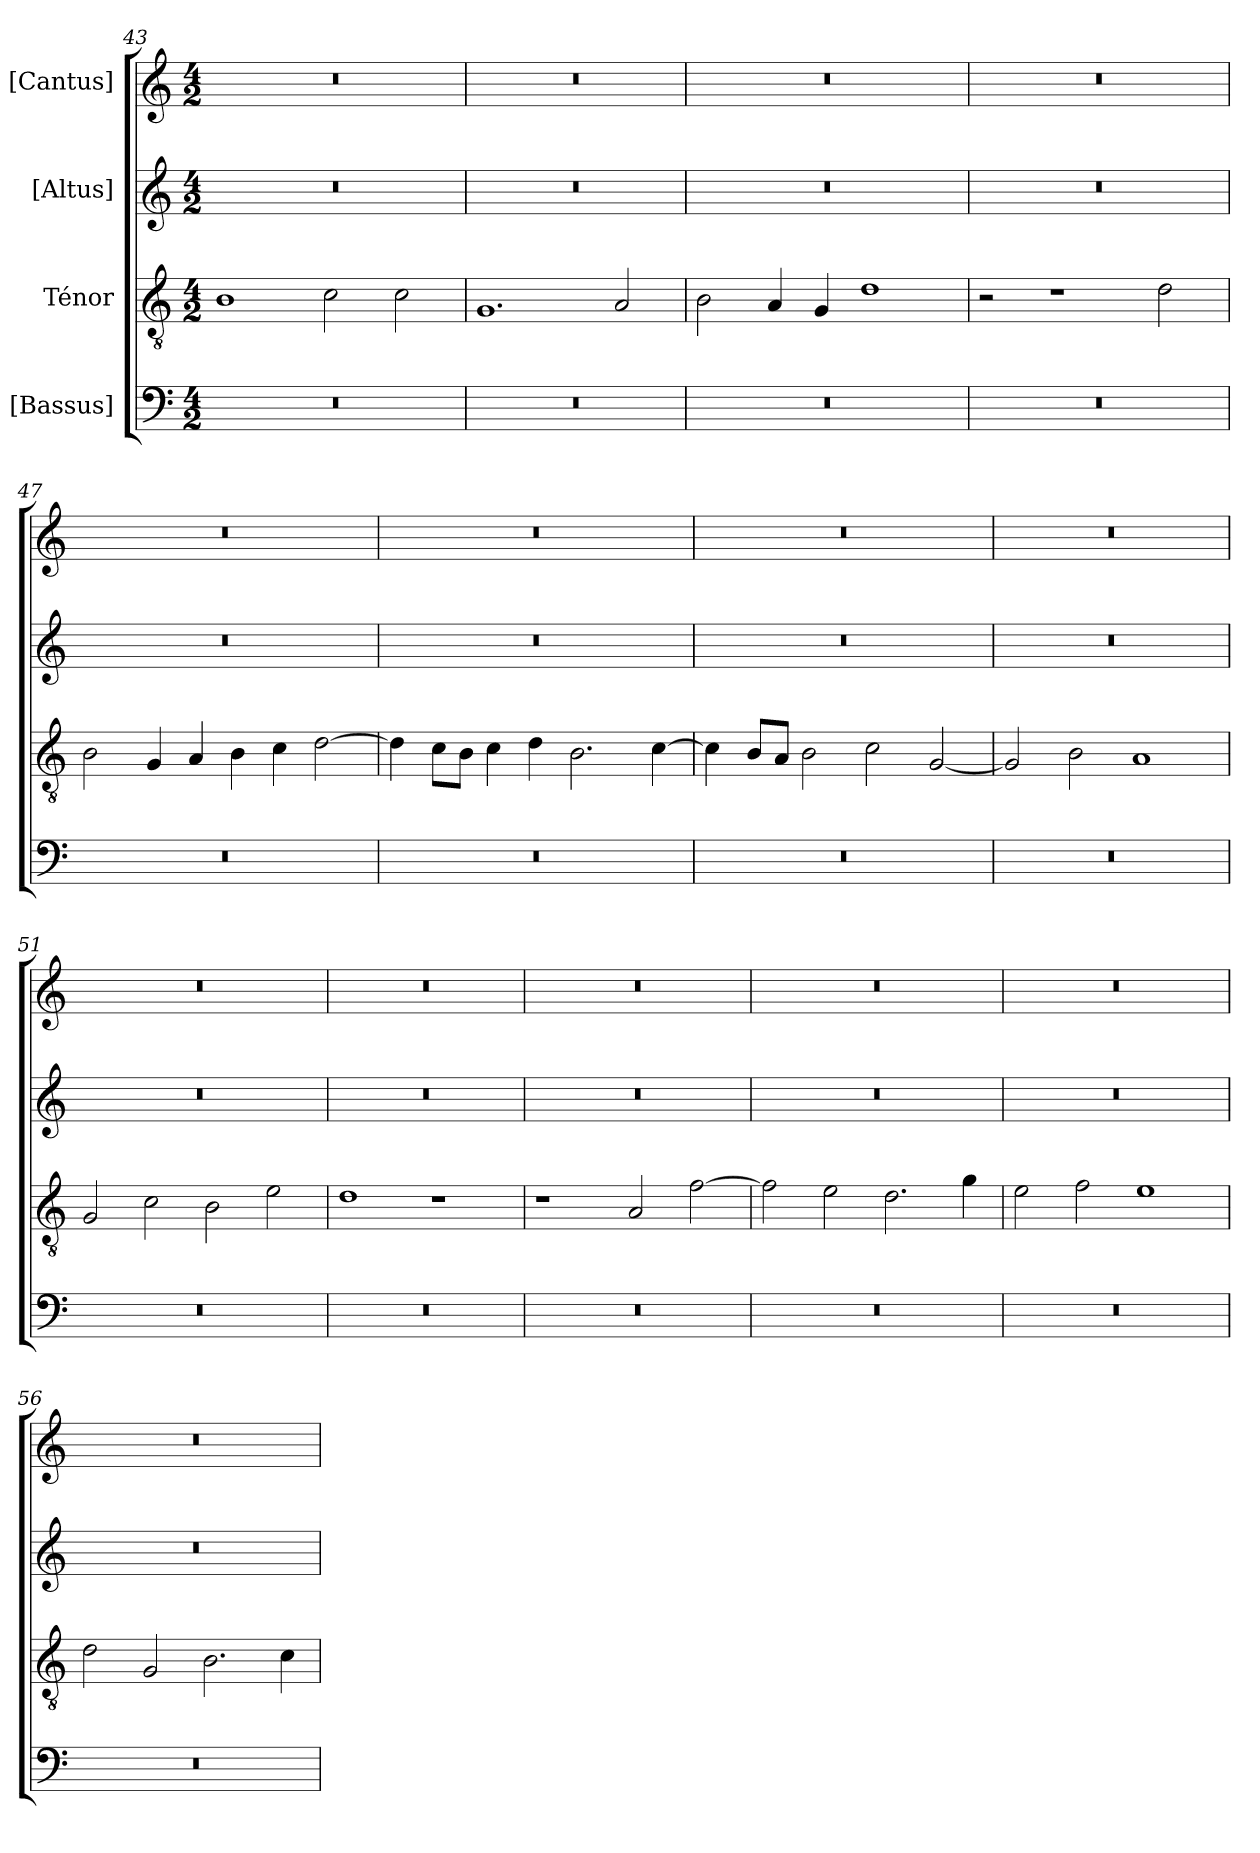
**kern	**kern	**kern	**kern
*part4	*part3	*part2	*part1
*staff4	*staff3	*staff2	*staff1
*I"[Bassus]	*I"Ténor	*I"[Altus]	*I"[Cantus]
*clefF4	*clefGv2	*clefG2	*clefG2
*k[]	*k[]	*k[]	*k[]
*C:	*C:	*C:	*C:
*M4/2	*M4/2	*M4/2	*M4/2
=43	=43	=43	=43
0r	1B\	0r	0r
.	2c\	.	.
.	2c\	.	.
=44	=44	=44	=44
0r	1.G/	0r	0r
.	2A/	.	.
=45	=45	=45	=45
0r	2B\	0r	0r
.	4A/	.	.
.	4G/	.	.
.	1d\	.	.
=46	=46	=46	=46
0r	2r	0r	0r
.	1r	.	.
.	2d\	.	.
=47	=47	=47	=47
0r	2B\	0r	0r
.	4G/	.	.
.	4A/	.	.
.	4B\	.	.
.	4c\	.	.
.	[2d\	.	.
=48	=48	=48	=48
0r	4d\]	0r	0r
.	8c\L	.	.
.	8B\J	.	.
.	4c\	.	.
.	4d\	.	.
.	2.B\	.	.
.	[4c\	.	.
=49	=49	=49	=49
0r	4c\]	0r	0r
.	8B/L	.	.
.	8A/J	.	.
.	2B\	.	.
.	2c\	.	.
.	[2G/	.	.
=50	=50	=50	=50
0r	2G/]	0r	0r
.	2B\	.	.
.	1A/	.	.
=51	=51	=51	=51
0r	2G/	0r	0r
.	2c\	.	.
.	2B\	.	.
.	2e\	.	.
=52	=52	=52	=52
0r	1d\	0r	0r
.	1r	.	.
=53	=53	=53	=53
0r	1r	0r	0r
.	2A/	.	.
.	[2f\	.	.
=54	=54	=54	=54
0r	2f\]	0r	0r
.	2e\	.	.
.	2.d\	.	.
.	4g\	.	.
=55	=55	=55	=55
0r	2e\	0r	0r
.	2f\	.	.
.	1e\	.	.
=56	=56	=56	=56
0r	2d\	0r	0r
.	2G/	.	.
.	2.B\	.	.
.	4c\	.	.
=	=	=	=
*-	*-	*-	*-
